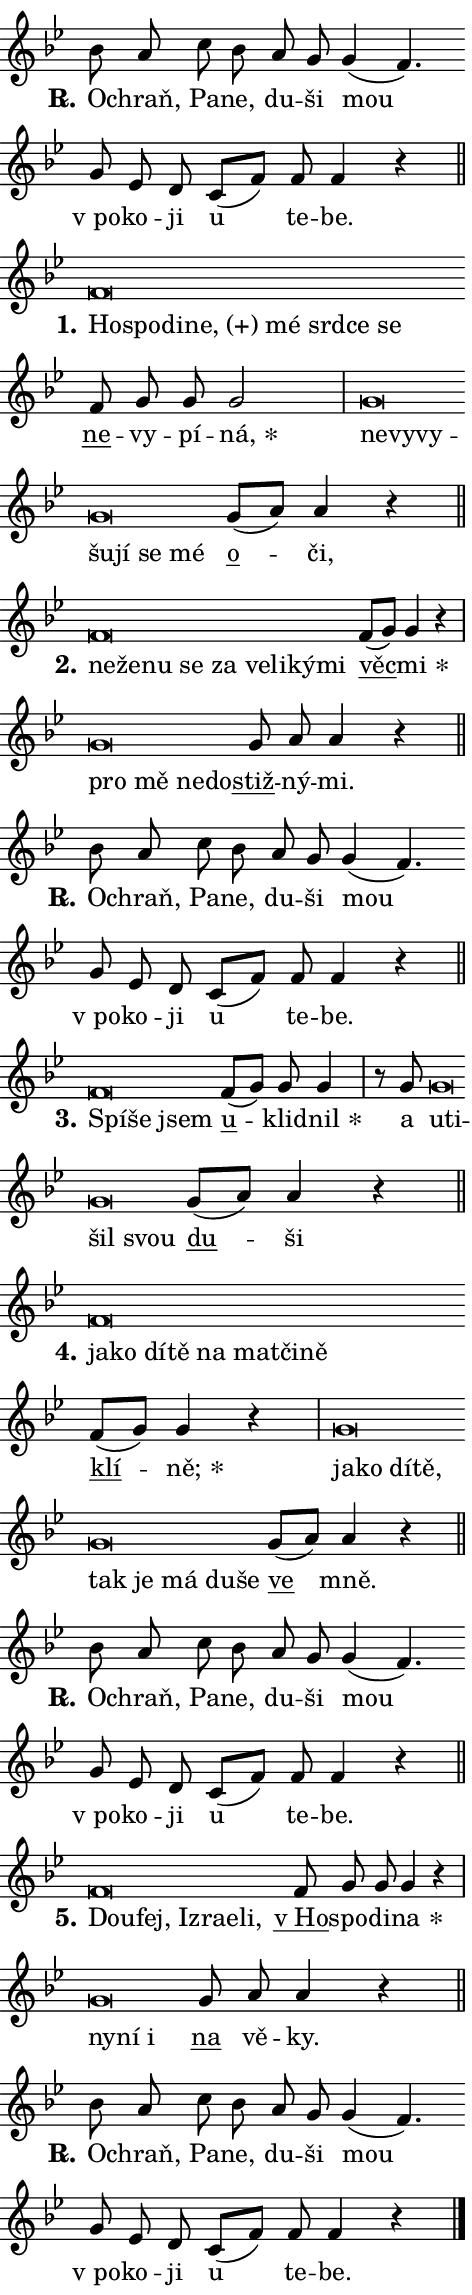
\version "2.24.0"
\header { tagline = "" }
\paper {
  indent = 0\cm
  top-margin = 0\cm
  right-margin = 0.13\cm % to fit lyric hyphens
  bottom-margin = 0\cm
  left-margin = 0\cm
  paper-width = 8\cm
  page-breaking = #ly:one-page-breaking
  system-system-spacing.basic-distance = #11
  score-system-spacing.basic-distance = #11
  ragged-last = ##f
}


%% Author: Thomas Morley
%% https://lists.gnu.org/archive/html/lilypond-user/2020-05/msg00002.html
#(define (line-position grob)
"Returns position of @var[grob} in current system:
   @code{'start}, if at first time-step
   @code{'end}, if at last time-step
   @code{'middle} otherwise
"
  (let* ((col (ly:item-get-column grob))
         (ln (ly:grob-object col 'left-neighbor))
         (rn (ly:grob-object col 'right-neighbor))
         (col-to-check-left (if (ly:grob? ln) ln col))
         (col-to-check-right (if (ly:grob? rn) rn col))
         (break-dir-left
           (and
             (ly:grob-property col-to-check-left 'non-musical #f)
             (ly:item-break-dir col-to-check-left)))
         (break-dir-right
           (and
             (ly:grob-property col-to-check-right 'non-musical #f)
             (ly:item-break-dir col-to-check-right))))
        (cond ((eqv? 1 break-dir-left) 'start)
              ((eqv? -1 break-dir-right) 'end)
              (else 'middle))))

#(define (tranparent-at-line-position vctor)
  (lambda (grob)
  "Relying on @code{line-position} select the relevant enry from @var{vctor}.
Used to determine transparency,"
    (case (line-position grob)
      ((end) (not (vector-ref vctor 0)))
      ((middle) (not (vector-ref vctor 1)))
      ((start) (not (vector-ref vctor 2))))))

noteHeadBreakVisibility =
#(define-music-function (break-visibility)(vector?)
"Makes @code{NoteHead}s transparent relying on @var{break-visibility}"
#{
  \override NoteHead.transparent =
    #(tranparent-at-line-position break-visibility)
#})

#(define delete-ledgers-for-transparent-note-heads
  (lambda (grob)
    "Reads whether a @code{NoteHead} is transparent.
If so this @code{NoteHead} is removed from @code{'note-heads} from
@var{grob}, which is supposed to be @code{LedgerLineSpanner}.
As a result ledgers are not printed for this @code{NoteHead}"
    (let* ((nhds-array (ly:grob-object grob 'note-heads))
           (nhds-list
             (if (ly:grob-array? nhds-array)
                 (ly:grob-array->list nhds-array)
                 '()))
           ;; Relies on the transparent-property being done before
           ;; Staff.LedgerLineSpanner.after-line-breaking is executed.
           ;; This is fragile ...
           (to-keep
             (remove
               (lambda (nhd)
                 (ly:grob-property nhd 'transparent #f))
               nhds-list)))
      ;; TODO find a better method to iterate over grob-arrays, similiar
      ;; to filter/remove etc for lists
      ;; For now rebuilt from scratch
      (set! (ly:grob-object grob 'note-heads)  '())
      (for-each
        (lambda (nhd)
          (ly:pointer-group-interface::add-grob grob 'note-heads nhd))
        to-keep))))

squashNotes = {
  \override NoteHead.X-extent = #'(-0.2 . 0.2)
  \override NoteHead.Y-extent = #'(-0.75 . 0)
  \override NoteHead.stencil =
    #(lambda (grob)
       (let ((pos (ly:grob-property grob 'staff-position)))
         (begin
           (if (< pos -7) (display "ERROR: Lower brevis then expected\n") (display ""))
           (if (<= pos -6) ly:text-interface::print ly:note-head::print))))
}
unSquashNotes = {
  \revert NoteHead.X-extent
  \revert NoteHead.Y-extent
  \revert NoteHead.stencil
}

hideNotes = \noteHeadBreakVisibility #begin-of-line-visible
unHideNotes = \noteHeadBreakVisibility #all-visible

% work-around for resetting accidentals
% https://lilypond.org/doc/v2.23/Documentation/notation/displaying-rhythms#unmetered-music
cadenzaMeasure = {
  \cadenzaOff
  \partial 1024 s1024
  \cadenzaOn
}

#(define-markup-command (accent layout props text) (markup?)
  "Underline accented syllable"
  (interpret-markup layout props
    #{\markup \override #'(offset . 4.3) \underline { #text }#}))

responsum = \markup \concat {
  "R" \hspace #-1.05 \path #0.1 #'((moveto 0 0.07) (lineto 0.9 0.8)) \hspace #0.05 "."
}

spaceSize = #0.6828661417322834 % exact space size for TeX Gyre Schola

\layout {
  \context {
    \Staff
    \remove "Time_signature_engraver"
    \override LedgerLineSpanner.after-line-breaking = #delete-ledgers-for-transparent-note-heads
  }
  \context {
    \Lyrics {
      \override LyricSpace.minimum-distance = \spaceSize
      \override LyricText.font-name = #"TeX Gyre Schola"
      \override LyricText.font-size = 1
      \override StanzaNumber.font-name = #"TeX Gyre Schola Bold"
      \override StanzaNumber.font-size = 1
    }
  }
  \context {
    \Score 
    \override NoteHead.text =
      #(lambda (grob) 
        (let ((pos (ly:grob-property grob 'staff-position)))
          #{\markup {
            \combine
              \halign #-0.55 \raise #(if (= pos -6) 0 0.5) \override #'(thickness . 2) \draw-line #'(3.2 . 0)
              \musicglyph "noteheads.sM1"
          }#}))
  }
}

% magnetic-lyrics.ily
%
%   written by
%     Jean Abou Samra <jean@abou-samra.fr>
%     Werner Lemberg <wl@gnu.org>
%
%   adapted by
%     Jiri Hon <jiri.hon@gmail.com>
%
% Version 2022-Apr-15

% https://www.mail-archive.com/lilypond-user@gnu.org/msg149350.html

#(define (Left_hyphen_pointer_engraver context)
   "Collect syllable-hyphen-syllable occurrences in lyrics and store
them in properties.  This engraver only looks to the left.  For
example, if the lyrics input is @code{foo -- bar}, it does the
following.

@itemize @bullet
@item
Set the @code{text} property of the @code{LyricHyphen} grob between
@q{foo} and @q{bar} to @code{foo}.

@item
Set the @code{left-hyphen} property of the @code{LyricText} grob with
text @q{foo} to the @code{LyricHyphen} grob between @q{foo} and
@q{bar}.
@end itemize

Use this auxiliary engraver in combination with the
@code{lyric-@/text::@/apply-@/magnetic-@/offset!} hook."
   (let ((hyphen #f)
         (text #f))
     (make-engraver
      (acknowledgers
       ((lyric-syllable-interface engraver grob source-engraver)
        (set! text grob)))
      (end-acknowledgers
       ((lyric-hyphen-interface engraver grob source-engraver)
        ;(when (not (grob::has-interface grob 'lyric-space-interface))
          (set! hyphen grob)));)
      ((stop-translation-timestep engraver)
       (when (and text hyphen)
         (ly:grob-set-object! text 'left-hyphen hyphen))
       (set! text #f)
       (set! hyphen #f)))))

#(define (lyric-text::apply-magnetic-offset! grob)
   "If the space between two syllables is less than the value in
property @code{LyricText@/.details@/.squash-threshold}, move the right
syllable to the left so that it gets concatenated with the left
syllable.

Use this function as a hook for
@code{LyricText@/.after-@/line-@/breaking} if the
@code{Left_@/hyphen_@/pointer_@/engraver} is active."
   (let ((hyphen (ly:grob-object grob 'left-hyphen #f)))
     (when hyphen
       (let ((left-text (ly:spanner-bound hyphen LEFT)))
         (when (grob::has-interface left-text 'lyric-syllable-interface)
           (let* ((common (ly:grob-common-refpoint grob left-text X))
                  (this-x-ext (ly:grob-extent grob common X))
                  (left-x-ext
                   (begin
                     ;; Trigger magnetism for left-text.
                     (ly:grob-property left-text 'after-line-breaking)
                     (ly:grob-extent left-text common X)))
                  ;; `delta` is the gap width between two syllables.
                  (delta (- (interval-start this-x-ext)
                            (interval-end left-x-ext)))
                  (details (ly:grob-property grob 'details))
                  (threshold (assoc-get 'squash-threshold details 0.2)))
             (when (< delta threshold)
               (let* (;; We have to manipulate the input text so that
                      ;; ligatures crossing syllable boundaries are not
                      ;; disabled.  For languages based on the Latin
                      ;; script this is essentially a beautification.
                      ;; However, for non-Western scripts it can be a
                      ;; necessity.
                      (lt (ly:grob-property left-text 'text))
                      (rt (ly:grob-property grob 'text))
                      (is-space (grob::has-interface hyphen 'lyric-space-interface))
                      (space (if is-space " " ""))
                      (extra-delta (if is-space spaceSize 0))
                      ;; Append new syllable.
                      (ltrt-space (if (and (string? lt) (string? rt))
                                (string-append lt space rt)
                                (make-concat-markup (list lt space rt))))
                      ;; Right-align `ltrt` to the right side.
                      (ltrt-space-markup (grob-interpret-markup
                               grob
                               (make-translate-markup
                                (cons (interval-length this-x-ext) 0)
                                (make-right-align-markup ltrt-space)))))
                 (begin
                   ;; Don't print `left-text`.
                   (ly:grob-set-property! left-text 'stencil #f)
                   ;; Set text and stencil (which holds all collected
                   ;; syllables so far) and shift it to the left.
                   (ly:grob-set-property! grob 'text ltrt-space)
                   (ly:grob-set-property! grob 'stencil ltrt-space-markup)
                   (ly:grob-translate-axis! grob (- (- delta extra-delta)) X))))))))))


#(define (lyric-hyphen::displace-bounds-first grob)
   ;; Make very sure this callback isn't triggered too early.
   (let ((left (ly:spanner-bound grob LEFT))
         (right (ly:spanner-bound grob RIGHT)))
     (ly:grob-property left 'after-line-breaking)
     (ly:grob-property right 'after-line-breaking)
     (ly:lyric-hyphen::print grob)))

squashThreshold = #0.4

\layout {
  \context {
    \Lyrics
    \consists #Left_hyphen_pointer_engraver
    \override LyricText.after-line-breaking =
      #lyric-text::apply-magnetic-offset!
    \override LyricHyphen.stencil = #lyric-hyphen::displace-bounds-first
    \override LyricText.details.squash-threshold = \squashThreshold
    \override LyricHyphen.minimum-distance = 0
    \override LyricHyphen.minimum-length = \squashThreshold
  }
}

squashText = \override LyricText.details.squash-threshold = 9999
unSquashText = \override LyricText.details.squash-threshold = \squashThreshold

leftText = \override LyricText.self-alignment-X = #LEFT
unLeftText = \revert LyricText.self-alignment-X

starOffset = #(lambda (grob) 
                (let ((x_offset (ly:self-alignment-interface::aligned-on-x-parent grob)))
                  (if (= x_offset 0) 0 (+ x_offset 1.2))))

star = #(define-music-function (syllable)(string?)
"Append star separator at the end of a syllable"
#{
  \once \override LyricText.X-offset = #starOffset
  \lyricmode { \markup {
    #syllable
    \override #'((font-name . "TeX Gyre Schola Bold")) \hspace #0.2 \lower #0.65 \larger "*"
  } }
#})

starAccent = #(define-music-function (syllable)(string?)
"Append star separator at the end of a syllable and make accent"
#{
  \once \override LyricText.X-offset = #starOffset
  \lyricmode { \markup {
    \accent #syllable
    \override #'((font-name . "TeX Gyre Schola Bold")) \hspace #0.2 \lower #0.65 \larger "*"
  } }
#})

breath = #(define-music-function (syllable)(string?)
"Append breathing indicator at the end of a syllable"
#{
  \lyricmode { \markup { #syllable "+" } }
#})

optionalBreath = #(define-music-function (syllable)(string?)
"Append optional breathing indicator at the end of a syllable"
#{
  \lyricmode { \markup { #syllable "(+)" } }
#})


\score {
    <<
        \new Voice = "melody" { \cadenzaOn \key bes \major \relative { bes'8 a c bes a g \bar "" g4( f4.) \bar "" g8 es d \bar "" c[( f)] f f4 r \cadenzaMeasure \bar "||" \break } }
        \new Lyrics \lyricsto "melody" { \lyricmode { \set stanza = \responsum
O -- chraň, Pa -- ne, du -- ši mou "v po" -- ko -- ji u te -- be. } }
    >>
    \layout {}
}

\score {
    <<
        \new Voice = "melody" { \cadenzaOn \key bes \major \relative { \squashNotes f'\breve*1/16 \hideNotes \breve*1/16 \bar "" \breve*1/16 \bar "" \breve*1/16 \bar "" \breve*1/16 \bar "" \breve*1/16 \bar "" \breve*1/16 \breve*1/16 \bar "" \unHideNotes \unSquashNotes \bar "" f8 g g g2 \cadenzaMeasure \bar "|" \squashNotes g\breve*1/16 \hideNotes \breve*1/16 \bar "" \breve*1/16 \bar "" \breve*1/16 \bar "" \breve*1/16 \bar "" \breve*1/16 \breve*1/16 \bar "" \unHideNotes \unSquashNotes \bar "" g8[( a)] a4 r \cadenzaMeasure \bar "||" \break } }
        \new Lyrics \lyricsto "melody" { \lyricmode { \set stanza = "1."
\leftText Ho -- \squashText spo -- di -- \optionalBreath ne, mé srd -- ce se \unLeftText \unSquashText \markup \accent ne -- vy -- pí -- \star ná, \leftText ne -- \squashText vy -- vy -- šu -- jí se mé \unLeftText \unSquashText \markup \accent o -- či, } }
    >>
    \layout {}
}

\score {
    <<
        \new Voice = "melody" { \cadenzaOn \key bes \major \relative { \squashNotes f'\breve*1/16 \hideNotes \breve*1/16 \bar "" \breve*1/16 \bar "" \breve*1/16 \bar "" \breve*1/16 \bar "" \breve*1/16 \bar "" \breve*1/16 \bar "" \breve*1/16 \breve*1/16 \bar "" \unHideNotes \unSquashNotes \bar "" f8[( g)] g4 r \cadenzaMeasure \bar "|" \squashNotes g\breve*1/16 \hideNotes \breve*1/16 \bar "" \breve*1/16 \breve*1/16 \bar "" \unHideNotes \unSquashNotes \bar "" g8 a a4 r \cadenzaMeasure \bar "||" \break } }
        \new Lyrics \lyricsto "melody" { \lyricmode { \set stanza = "2."
\leftText ne -- \squashText že -- nu se za ve -- li -- ký -- mi \unLeftText \unSquashText \markup \accent věc -- \star mi \leftText pro \squashText mě ne -- do -- \unLeftText \unSquashText \markup \accent stiž -- ný -- mi. } }
    >>
    \layout {}
}

\score {
    <<
        \new Voice = "melody" { \cadenzaOn \key bes \major \relative { bes'8 a c bes a g \bar "" g4( f4.) \bar "" g8 es d \bar "" c[( f)] f f4 r \cadenzaMeasure \bar "||" \break } }
        \new Lyrics \lyricsto "melody" { \lyricmode { \set stanza = \responsum
O -- chraň, Pa -- ne, du -- ši mou "v po" -- ko -- ji u te -- be. } }
    >>
    \layout {}
}

\score {
    <<
        \new Voice = "melody" { \cadenzaOn \key bes \major \relative { \squashNotes f'\breve*1/16 \hideNotes \breve*1/16 \breve*1/16 \bar "" \unHideNotes \unSquashNotes \bar "" f8[( g)] g g4 \cadenzaMeasure \bar "|" r8 g \squashNotes g\breve*1/16 \hideNotes \breve*1/16 \bar "" \breve*1/16 \breve*1/16 \bar "" \unHideNotes \unSquashNotes \bar "" g8[( a)] a4 r \cadenzaMeasure \bar "||" \break } }
        \new Lyrics \lyricsto "melody" { \lyricmode { \set stanza = "3."
\leftText Spí -- \squashText še jsem \unLeftText \unSquashText \markup \accent u -- klid -- \star nil a \leftText u -- \squashText ti -- šil svou \unLeftText \unSquashText \markup \accent du -- ši } }
    >>
    \layout {}
}

\score {
    <<
        \new Voice = "melody" { \cadenzaOn \key bes \major \relative { \squashNotes f'\breve*1/16 \hideNotes \breve*1/16 \bar "" \breve*1/16 \bar "" \breve*1/16 \bar "" \breve*1/16 \bar "" \breve*1/16 \bar "" \breve*1/16 \breve*1/16 \bar "" \unHideNotes \unSquashNotes \bar "" f8[( g)] g4 r \cadenzaMeasure \bar "|" \squashNotes g\breve*1/16 \hideNotes \breve*1/16 \bar "" \breve*1/16 \bar "" \breve*1/16 \bar "" \breve*1/16 \bar "" \breve*1/16 \bar "" \breve*1/16 \bar "" \breve*1/16 \breve*1/16 \bar "" \unHideNotes \unSquashNotes \bar "" g8[( a)] a4 r \cadenzaMeasure \bar "||" \break } }
        \new Lyrics \lyricsto "melody" { \lyricmode { \set stanza = "4."
\leftText ja -- \squashText ko dí -- tě na mat -- či -- ně \unLeftText \unSquashText \markup \accent klí -- \star ně; \leftText ja -- \squashText ko dí -- tě, tak je má du -- še \unLeftText \unSquashText \markup \accent ve mně. } }
    >>
    \layout {}
}

\score {
    <<
        \new Voice = "melody" { \cadenzaOn \key bes \major \relative { bes'8 a c bes a g \bar "" g4( f4.) \bar "" g8 es d \bar "" c[( f)] f f4 r \cadenzaMeasure \bar "||" \break } }
        \new Lyrics \lyricsto "melody" { \lyricmode { \set stanza = \responsum
O -- chraň, Pa -- ne, du -- ši mou "v po" -- ko -- ji u te -- be. } }
    >>
    \layout {}
}

\score {
    <<
        \new Voice = "melody" { \cadenzaOn \key bes \major \relative { \squashNotes f'\breve*1/16 \hideNotes \breve*1/16 \bar "" \breve*1/16 \bar "" \breve*1/16 \bar "" \breve*1/16 \breve*1/16 \bar "" \unHideNotes \unSquashNotes \bar "" f8 g g g4 r \cadenzaMeasure \bar "|" \squashNotes g\breve*1/16 \hideNotes \breve*1/16 \breve*1/16 \bar "" \unHideNotes \unSquashNotes \bar "" g8 a a4 r \cadenzaMeasure \bar "||" \break } }
        \new Lyrics \lyricsto "melody" { \lyricmode { \set stanza = "5."
\leftText Dou -- \squashText fej, Iz -- ra -- e -- li, \unLeftText \unSquashText \markup \accent "v Ho" -- spo -- di -- \star na \leftText ny -- \squashText ní i \unLeftText \unSquashText \markup \accent na vě -- ky. } }
    >>
    \layout {}
}

\score {
    <<
        \new Voice = "melody" { \cadenzaOn \key bes \major \relative { bes'8 a c bes a g \bar "" g4( f4.) \bar "" g8 es d \bar "" c[( f)] f f4 r \cadenzaMeasure \bar "||" \break } \bar "|." }
        \new Lyrics \lyricsto "melody" { \lyricmode { \set stanza = \responsum
O -- chraň, Pa -- ne, du -- ši mou "v po" -- ko -- ji u te -- be. } }
    >>
    \layout {}
}
